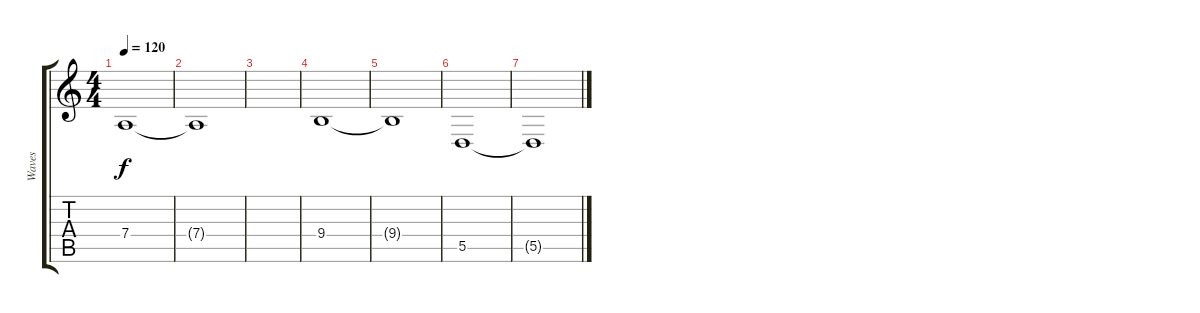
\track ("Waves" "Waves") {instrument seashore}
\staff {score tabs}
\tuning (E4 B3 G3 D3 A2 E2) {hide}
\ts (4 4)
\tempo 120
\clef g2
\ks c
7.4.1{dy f} |
7.4{t}.1 |
|
9.4.1 |
9.4{t}.1 |
5.5.1 |
5.5{t}.1
